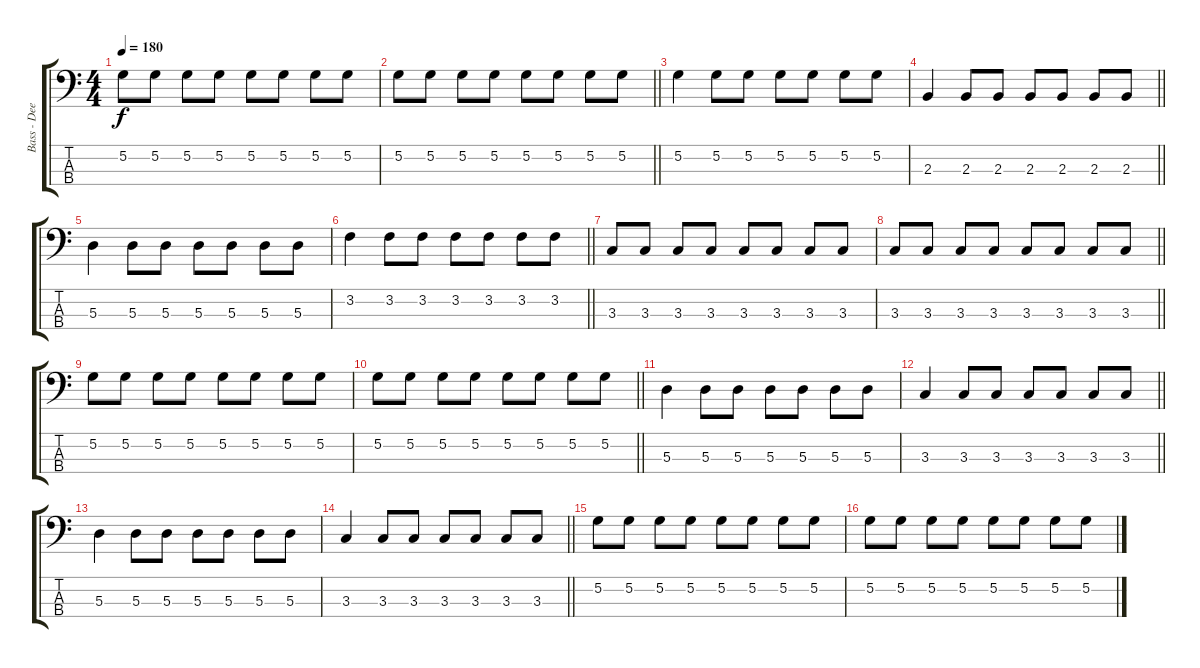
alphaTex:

\track ("Bass - Dee Dee Ramone" "Bass - Dee") {instrument electricbasspick}
\staff {score tabs}
\tuning (G2 D2 A1 E1) {hide}
\ts (4 4)
\tempo 180
\clef f4
\ks c
5.2.8{dy f} 5.2.8 5.2.8 5.2.8 5.2.8 5.2.8 5.2.8 5.2.8 |
\barLineRight lightlight
5.2.8 5.2.8 5.2.8 5.2.8 5.2.8 5.2.8 5.2.8 5.2.8 |
5.2.4 5.2.8 5.2.8 5.2.8 5.2.8 5.2.8 5.2.8 |
\barLineRight lightlight
2.3.4 2.3.8 2.3.8 2.3.8 2.3.8 2.3.8 2.3.8 |
5.3.4 5.3.8 5.3.8 5.3.8 5.3.8 5.3.8 5.3.8 |
\barLineRight lightlight
3.2.4 3.2.8 3.2.8 3.2.8 3.2.8 3.2.8 3.2.8 |
3.3.8 3.3.8 3.3.8 3.3.8 3.3.8 3.3.8 3.3.8 3.3.8 |
\barLineRight lightlight
3.3.8 3.3.8 3.3.8 3.3.8 3.3.8 3.3.8 3.3.8 3.3.8 |
5.2.8 5.2.8 5.2.8 5.2.8 5.2.8 5.2.8 5.2.8 5.2.8 |
\barLineRight lightlight
5.2.8 5.2.8 5.2.8 5.2.8 5.2.8 5.2.8 5.2.8 5.2.8 |
5.3.4 5.3.8 5.3.8 5.3.8 5.3.8 5.3.8 5.3.8 |
\barLineRight lightlight
3.3.4 3.3.8 3.3.8 3.3.8 3.3.8 3.3.8 3.3.8 |
5.3.4 5.3.8 5.3.8 5.3.8 5.3.8 5.3.8 5.3.8 |
\barLineRight lightlight
3.3.4 3.3.8 3.3.8 3.3.8 3.3.8 3.3.8 3.3.8 |
5.2.8 5.2.8 5.2.8 5.2.8 5.2.8 5.2.8 5.2.8 5.2.8 |
5.2.8 5.2.8 5.2.8 5.2.8 5.2.8 5.2.8 5.2.8 5.2.8
